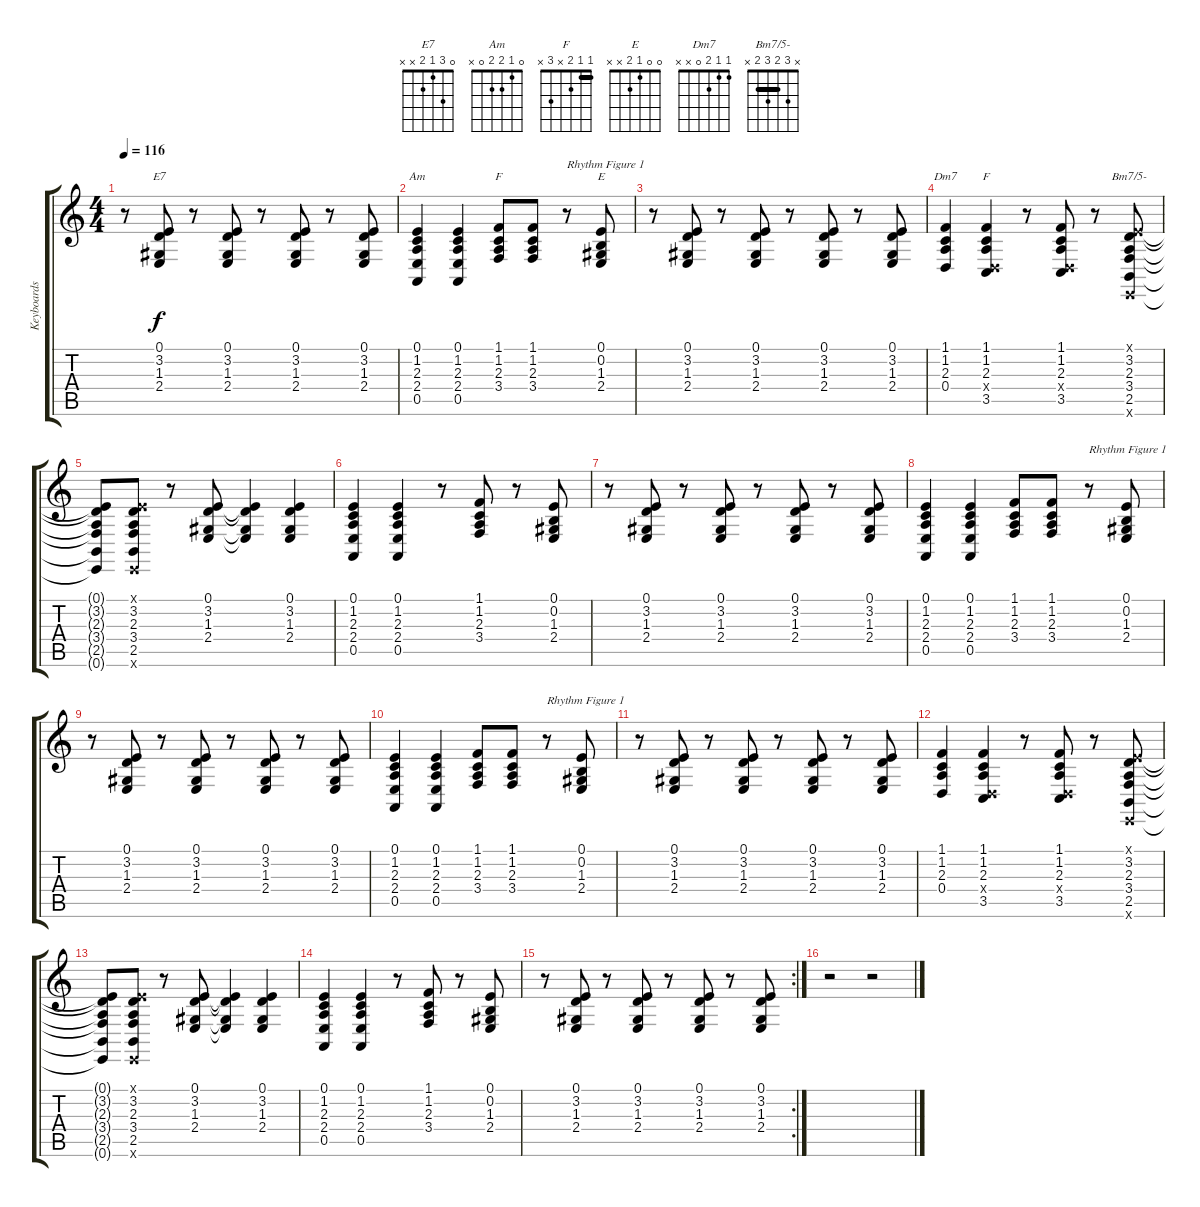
\track ("Keyboards" "Keyboards") {instrument electricgrandpiano}
\staff {score tabs}
\tuning (E4 B3 G3 D3 A2 E2) {hide}
\chord ("E7" 0 3 1 2 x x)
\chord ("Am" 0 1 2 2 0 x)
\chord ("F" 1 1 2 3 x x) {barre 1}
\chord ("E" 0 0 1 2 x x)
\chord ("Dm7" 1 1 2 0 x x)
\chord ("F" 1 1 2 x 3 x) {barre 1}
\chord ("Bm7/5-" x 3 2 3 2 x) {barre 2}
\ts (4 4)
\tempo 116
\clef g2
\ks c
r.8{dy f} (0.1 3.2 1.3 2.4).8{ch "E7"} r.8 (0.1 3.2 1.3 2.4).8 r.8 (0.1 3.2 1.3 2.4).8 r.8 (0.1 3.2 1.3 2.4).8 |
(0.1 1.2 2.3 2.4 0.5).4{ch "Am"} (0.1 1.2 2.3 2.4 0.5).4 (1.1 1.2 2.3 3.4).8{ch "F"} (1.1 1.2 2.3 3.4).8 r.8{txt "Rhythm Figure 1"} (0.1 0.2 1.3 2.4).8{ch "E"} |
r.8 (0.1 3.2 1.3 2.4).8 r.8 (0.1 3.2 1.3 2.4).8 r.8 (0.1 3.2 1.3 2.4).8 r.8 (0.1 3.2 1.3 2.4).8 |
(1.1 1.2 2.3 0.4).4{ch "Dm7"} (1.1 1.2 2.3 0.4{x} 3.5).4{ch "F"} r.8 (1.1 1.2 2.3 0.4{x} 3.5).8 r.8 (0.1{x} 3.2 2.3 3.4 2.5 0.6{x}).8{ch "Bm7/5-"} |
(0.1{t} 3.2{t} 2.3{t} 3.4{t} 2.5{t} 0.6{t}).8 (0.1{x} 3.2 2.3 3.4 2.5 0.6{x}).8 r.8 (0.1 3.2 1.3 2.4).8 (0.1{t} 3.2{t} 1.3{t} 2.4{t}).4 (0.1 3.2 1.3 2.4).4 |
(0.1 1.2 2.3 2.4 0.5).4 (0.1 1.2 2.3 2.4 0.5).4 r.8 (1.1 1.2 2.3 3.4).8 r.8 (0.1 0.2 1.3 2.4).8 |
r.8 (0.1 3.2 1.3 2.4).8 r.8 (0.1 3.2 1.3 2.4).8 r.8 (0.1 3.2 1.3 2.4).8 r.8 (0.1 3.2 1.3 2.4).8 |
(0.1 1.2 2.3 2.4 0.5).4 (0.1 1.2 2.3 2.4 0.5).4 (1.1 1.2 2.3 3.4).8 (1.1 1.2 2.3 3.4).8 r.8{txt "Rhythm Figure 1"} (0.1 0.2 1.3 2.4).8 |
r.8 (0.1 3.2 1.3 2.4).8 r.8 (0.1 3.2 1.3 2.4).8 r.8 (0.1 3.2 1.3 2.4).8 r.8 (0.1 3.2 1.3 2.4).8 |
(0.1 1.2 2.3 2.4 0.5).4 (0.1 1.2 2.3 2.4 0.5).4 (1.1 1.2 2.3 3.4).8 (1.1 1.2 2.3 3.4).8 r.8{txt "Rhythm Figure 1"} (0.1 0.2 1.3 2.4).8 |
r.8 (0.1 3.2 1.3 2.4).8 r.8 (0.1 3.2 1.3 2.4).8 r.8 (0.1 3.2 1.3 2.4).8 r.8 (0.1 3.2 1.3 2.4).8 |
(1.1 1.2 2.3 0.4).4 (1.1 1.2 2.3 0.4{x} 3.5).4 r.8 (1.1 1.2 2.3 0.4{x} 3.5).8 r.8 (0.1{x} 3.2 2.3 3.4 2.5 0.6{x}).8 |
(0.1{t} 3.2{t} 2.3{t} 3.4{t} 2.5{t} 0.6{t}).8 (0.1{x} 3.2 2.3 3.4 2.5 0.6{x}).8 r.8 (0.1 3.2 1.3 2.4).8 (0.1{t} 3.2{t} 1.3{t} 2.4{t}).4 (0.1 3.2 1.3 2.4).4 |
(0.1 1.2 2.3 2.4 0.5).4 (0.1 1.2 2.3 2.4 0.5).4 r.8 (1.1 1.2 2.3 3.4).8 r.8 (0.1 0.2 1.3 2.4).8 |
\rc 2
r.8 (0.1 3.2 1.3 2.4).8 r.8 (0.1 3.2 1.3 2.4).8 r.8 (0.1 3.2 1.3 2.4).8 r.8 (0.1 3.2 1.3 2.4).8 |
r.2 r.2
